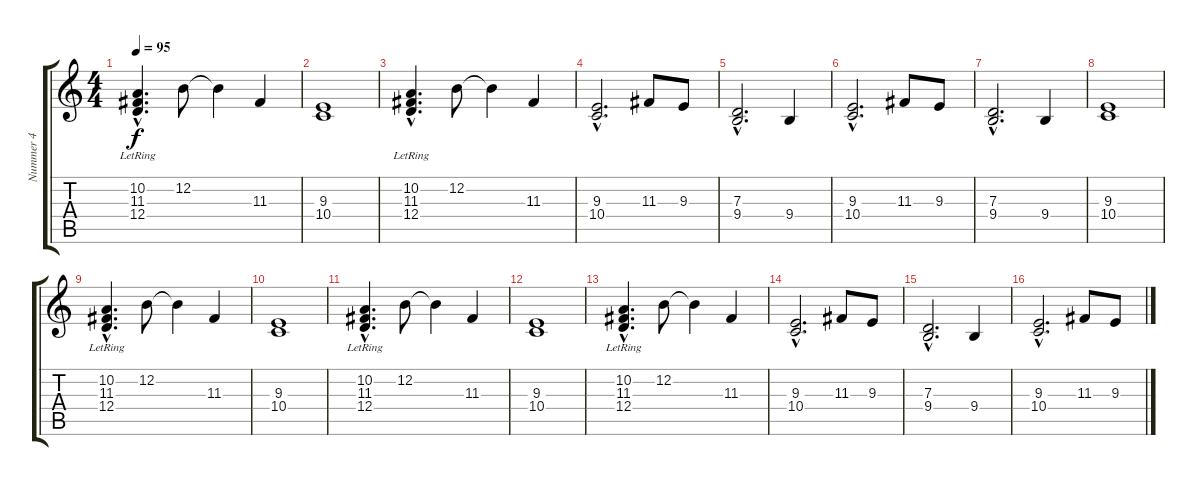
\track ("Nummer 4" "Nummer 4") {instrument accordion}
\staff {score tabs}
\tuning (E4 B3 G3 D3 A2 E2) {hide}
\ts (4 4)
\tempo 95
\clef g2
\ks c
(10.2{hac} 11.3{hac lr} 12.4{hac lr}).4{d dy f} 12.2.8 12.2{t}.4 11.3.4 |
(9.3 10.4).1 |
(10.2{hac} 11.3{hac lr} 12.4{hac lr}).4{d} 12.2.8 12.2{t}.4 11.3.4 |
(9.3{hac} 10.4{hac}).2{d} 11.3.8 9.3.8 |
(7.3{hac} 9.4{hac}).2{d} 9.4.4 |
(9.3{hac} 10.4{hac}).2{d} 11.3.8 9.3.8 |
(7.3{hac} 9.4{hac}).2{d} 9.4.4 |
(9.3 10.4).1 |
(10.2{hac} 11.3{hac lr} 12.4{hac lr}).4{d} 12.2.8 12.2{t}.4 11.3.4 |
(9.3 10.4).1 |
(10.2{hac} 11.3{hac lr} 12.4{hac lr}).4{d} 12.2.8 12.2{t}.4 11.3.4 |
(9.3 10.4).1 |
(10.2{hac} 11.3{hac lr} 12.4{hac lr}).4{d} 12.2.8 12.2{t}.4 11.3.4 |
(9.3{hac} 10.4{hac}).2{d} 11.3.8 9.3.8 |
(7.3{hac} 9.4{hac}).2{d} 9.4.4 |
(9.3{hac} 10.4{hac}).2{d} 11.3.8 9.3.8
